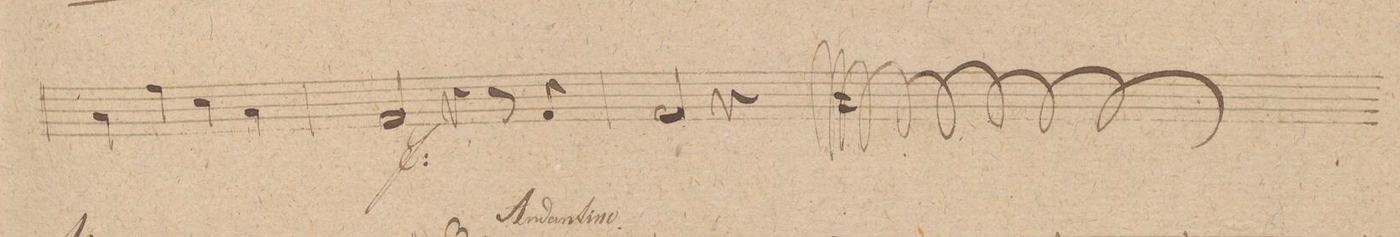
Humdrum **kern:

**kern	**dynam
*I"Baſso.	*
*clefF4	*
*k[f#c#g#]	*
*met(c)	*
*M4/4	*
4C#\	.
4A\	.
4E\	.
4C#\	.
=91	=91
2AA/	f
4r	.
8r	.
8AA/	.
=92	=92
2.AA/	.
4ryy	.
==	==
*-	*-
